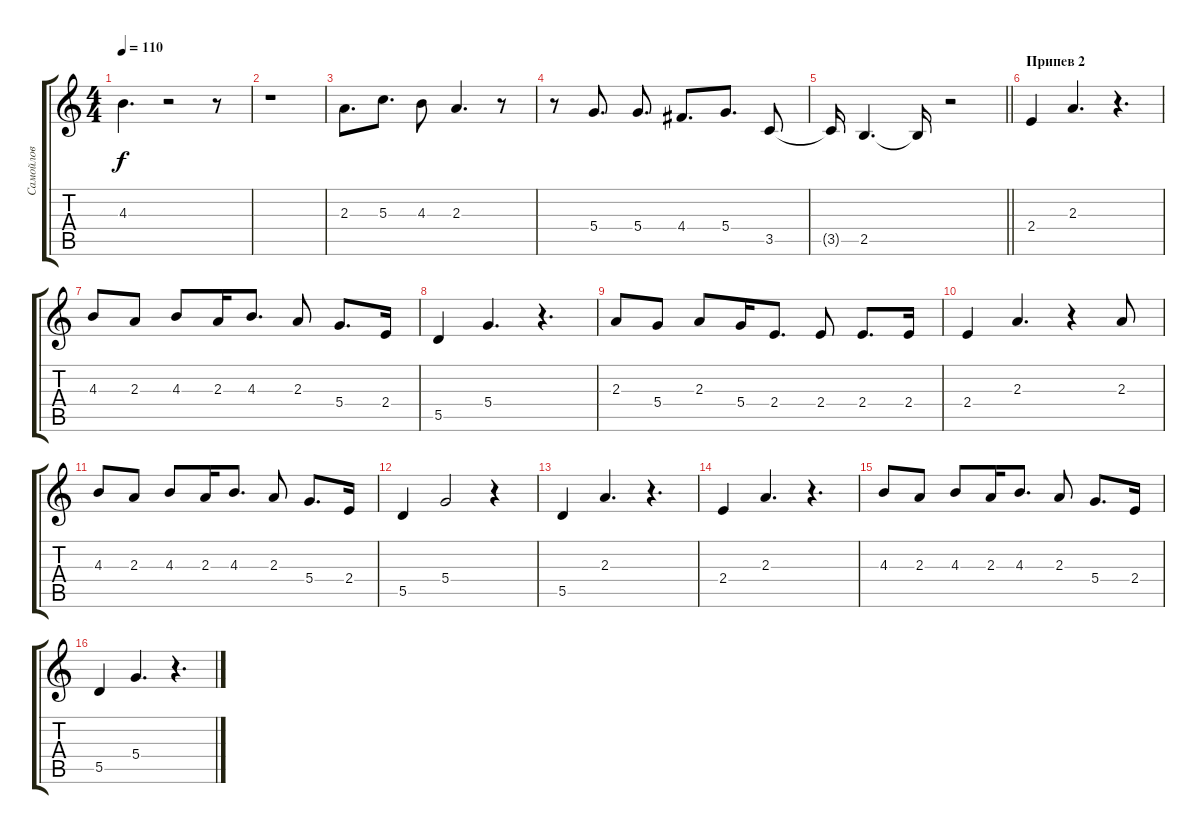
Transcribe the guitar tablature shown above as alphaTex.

\track ("Самойлов" "Самойлов") {instrument electricguitarjazz bank 1}
\staff {score tabs}
\tuning (E4 B3 G3 D3 A2 E2) {hide}
\ts (4 4)
\tempo 110
\clef g2
\ks c
4.3.4{d dy f} r.2 r.8 |
r.1 |
2.3.8{d} 5.3.8{d} 4.3.8 2.3.4{d} r.8 |
r.8 5.4.8{d} 5.4.8{d} 4.4.8{d} 5.4.8{d} 3.5.8 |
\barLineRight lightlight
3.5{t}.16 2.5.4{d} 2.5{t}.16 r.2 |
\section ("" "Припев 2")
2.4.4 2.3.4{d} r.4{d} |
4.3.8 2.3.8 4.3.8 2.3.16 4.3.8{d} 2.3.8 5.4.8{d} 2.4.16 |
5.5.4 5.4.4{d} r.4{d} |
2.3.8 5.4.8 2.3.8 5.4.16 2.4.8{d} 2.4.8 2.4.8{d} 2.4.16 |
2.4.4 2.3.4{d} r.4 2.3.8 |
4.3.8 2.3.8 4.3.8 2.3.16 4.3.8{d} 2.3.8 5.4.8{d} 2.4.16 |
5.5.4 5.4.2 r.4 |
5.5.4 2.3.4{d} r.4{d} |
2.4.4 2.3.4{d} r.4{d} |
4.3.8 2.3.8 4.3.8 2.3.16 4.3.8{d} 2.3.8 5.4.8{d} 2.4.16 |
5.5.4 5.4.4{d} r.4{d}
